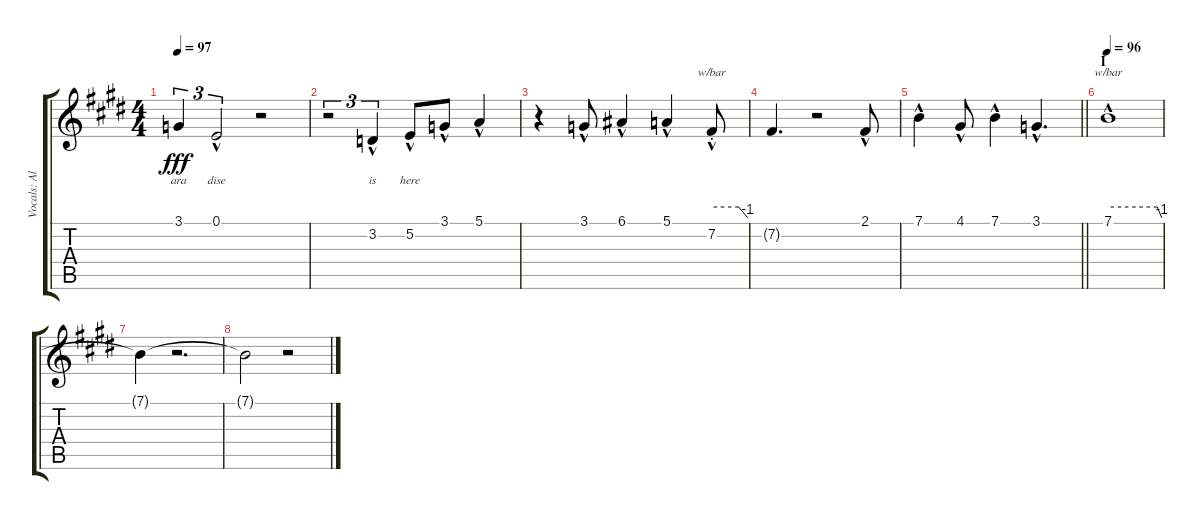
\track ("Vocals: Aldo" "Vocals: Al") {instrument lead2sawtooth}
\staff {score tabs}
\tuning (E4 B3 G3 D3 A2 E2) {hide}
\ts (4 4)
\tempo 97
\clef g2
\ks e
3.1{t}.4{tu (3 2) lyrics (0 "ara") lyrics (1 "") lyrics (2 "") lyrics (3 "") lyrics (4 "") dy fff} 0.1{hac}.2{tu (3 2) lyrics (0 "dise") lyrics (1 "") lyrics (2 "") lyrics (3 "") lyrics (4 "")} r.2 |
r.2{tu (3 2)} 3.2{hac}.4{tu (3 2) lyrics (0 "is") lyrics (1 "") lyrics (2 "") lyrics (3 "") lyrics (4 "")} 5.2{hac}.8{lyrics (0 "here") lyrics (1 "") lyrics (2 "") lyrics (3 "") lyrics (4 "")} 3.1{hac}.8{beam merge} 5.1{hac}.4 |
r.4 3.1{hac}.8 6.1{hac}.4 5.1{hac}.4 7.2{hac st}.8{tbe (custom default 0 0 45 0 60 -4)} |
7.2{t}.4{d} r.2 2.1{hac}.8 |
\barLineRight lightlight
7.1{hac}.4 4.1{hac}.8 7.1{hac}.4 3.1{hac}.4{d} |
\section ("" "I")
\tempo 96
7.1{hac}.1{tbe (custom default 0 0 55 0 60 -4)} |
7.1{t}.4 r.2{d} |
7.1{t}.2 r.2
